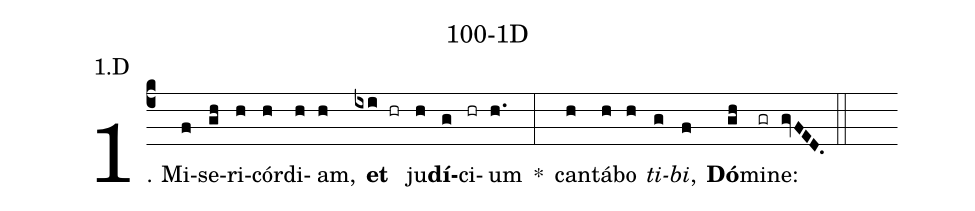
name: 100-1D;
annotation: 1.D;
%%
(c4)1. Mi(f)se(gh)ri(h)cór(h)di(h)am,(h) <b>et</b>(ixi hr) ju(h)<b>dí</b>(g)ci(hr)um(h.) *(:) can(h)tá(h)bo(h) <i>ti</i>(g)<i>bi</i>,(f) <b>Dó</b>(gh)mi(gr)ne:(gvFED.) (::)
